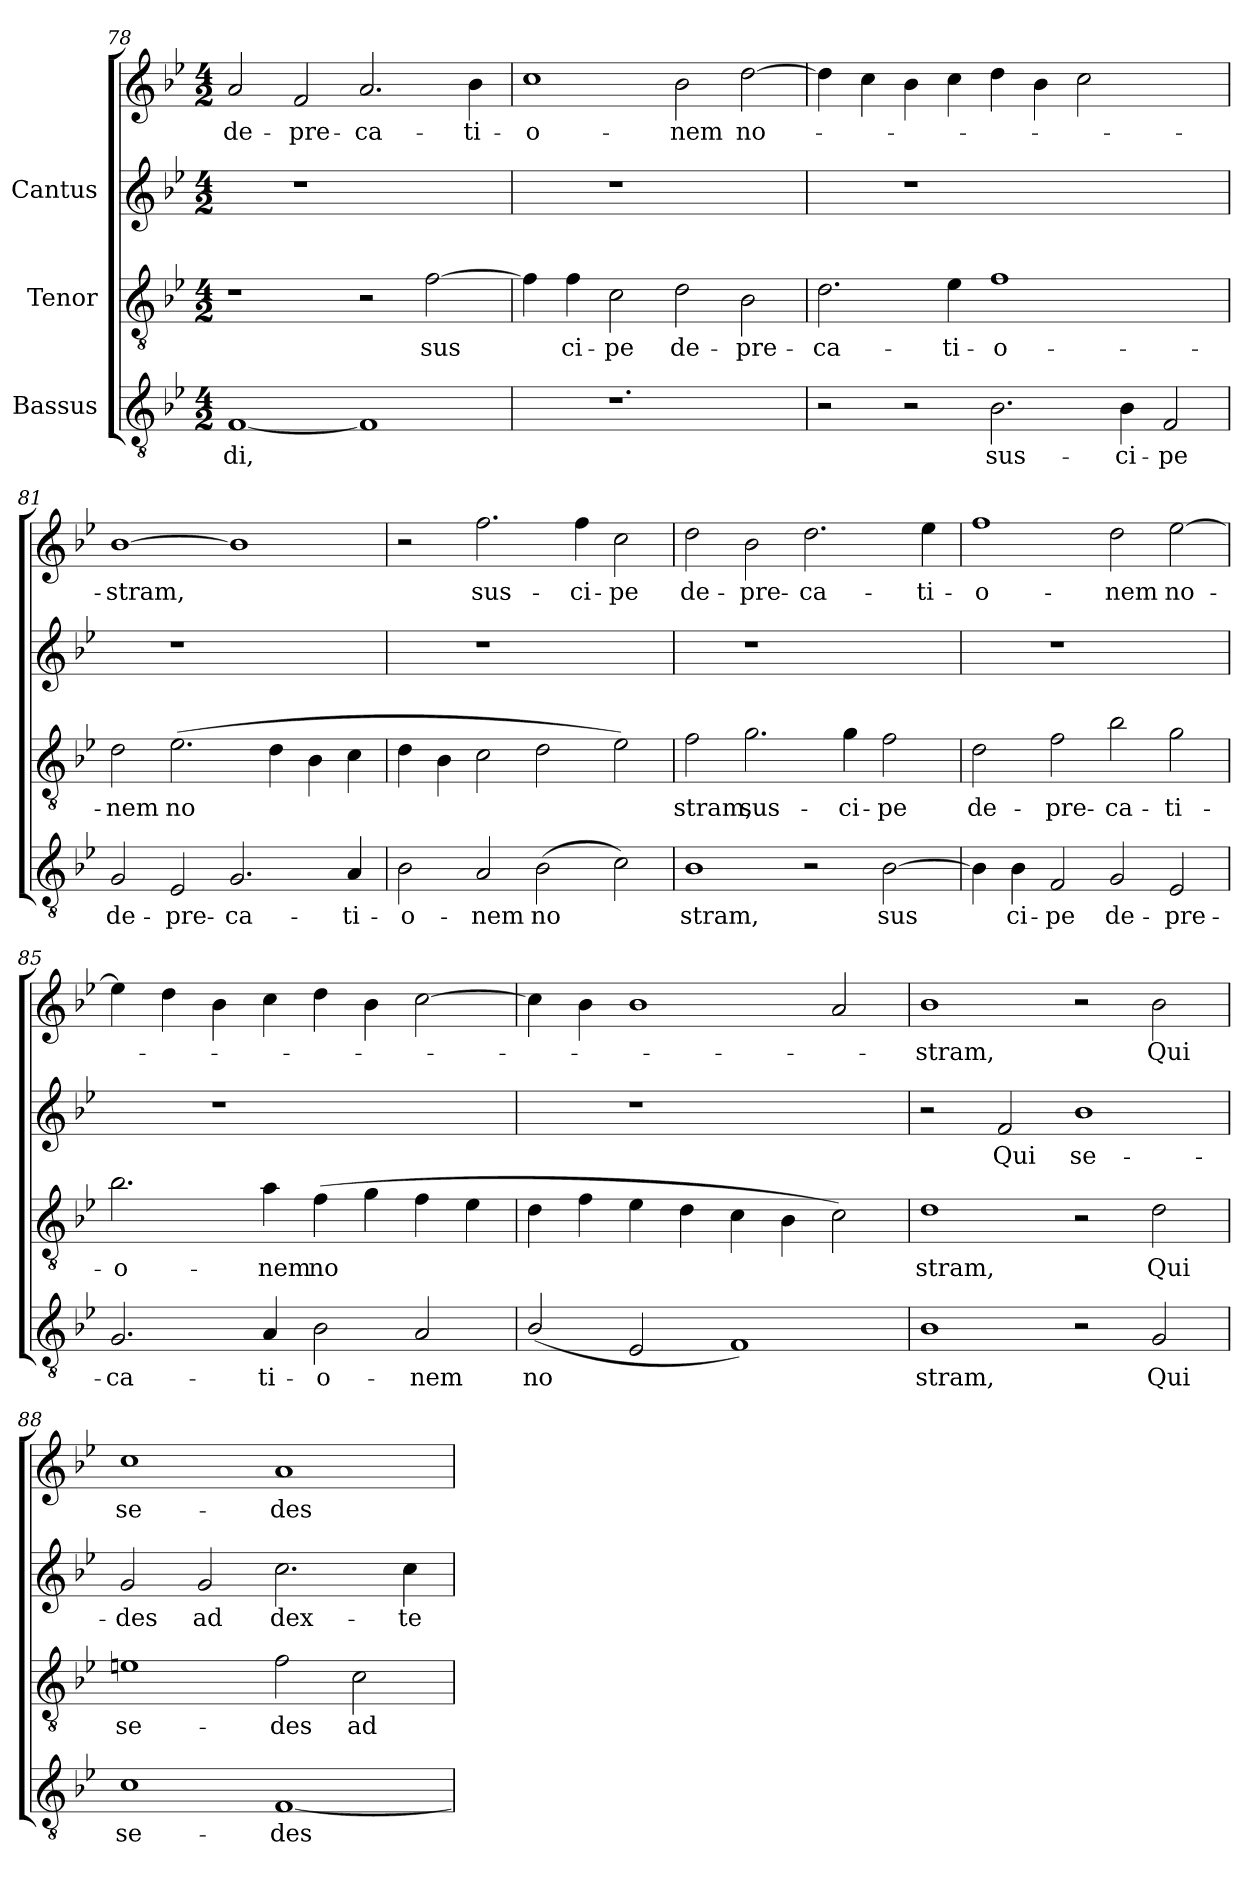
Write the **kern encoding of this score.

**kern	**text	**kern	**text	**kern	**text	**kern	**text
*part3	*part3	*part2	*part2	*part1	*part1	*part1	*part1
*staff4	*staff4	*staff3	*staff3	*staff2	*staff2	*staff1	*staff1
*I"Bassus	*	*I"Tenor	*	*I"Cantus	*	*	*
!!LO:PB:g=z
*clefGv2	*	*clefGv2	*	*clefG2	*	*clefG2	*
*k[b-e-]	*	*k[b-e-]	*	*k[b-e-]	*	*k[b-e-]	*
*B-:	*	*B-:	*	*B-:	*	*B-:	*
*M4/2	*	*M4/2	*	*M4/2	*	*M4/2	*
=78	=78	=78	=78	=78	=78	=78	=78
!	!LO:LY:b:cj	!	!	!	!	!	!LO:LY:b
[<1F	-di,	1r	.	2ryy	.	2a/	de-
!	!	!	!	!	!	!	!LO:LY:b
.	.	.	.	1r	.	2f/	-pre-
!	!LO:LY:b:cj	!	!	!	!	!	!LO:LY:b
1F]	.	2r	.	.	.	2.a/	-ca-
!	!	!	!LO:LY:b:cj	!	!	!	!
.	.	[>2f\	sus-	2ryy	.	.	.
!	!	!	!	!	!	!	!LO:LY:b
.	.	.	.	.	.	4b-\	-ti-
=79	=79	=79	=79	=79	=79	=79	=79
!	!	!	!LO:LY:b:cj	!	!	!	!LO:LY:b
2ryy	.	4f\]	-	2ryy	.	1cc	-o-
!	!	!	!LO:LY:b:cj	!	!	!	!
.	.	4f\	ci-	.	.	.	.
!	!	!	!LO:LY:b:cj	!	!	!	!
1.r	.	2c\	-pe	1r	.	.	.
!	!	!	!LO:LY:b:cj	!	!	!	!LO:LY:b
.	.	2d\	de-	.	.	2b-\	-nem
!	!	!	!LO:LY:b:cj	!	!	!	!LO:LY:b
.	.	2B-\	-pre-	2ryy	.	[>2dd\	no-
=80	=80	=80	=80	=80	=80	=80	=80
!	!	!	!LO:LY:b:cj	!	!	!	!
2r	.	2.d\	-ca-	2ryy	.	4dd\]	.
.	.	.	.	.	.	4cc\	.
2r	.	.	.	1r	.	4b-\	.
!	!	!	!LO:LY:b:cj	!	!	!	!
.	.	4e-\	-ti-	.	.	4cc\	.
!	!LO:LY:b:cj	!	!LO:LY:b:cj	!	!	!	!
2.B-\	sus-	1f	-o-	.	.	4dd\	.
.	.	.	.	.	.	4b-\	.
.	.	.	.	1ryy	.	2cc\	.
!	!LO:LY:b:cj	!	!	!	!	!	!
4B-\	-ci-	.	.	.	.	.	.
!	!LO:LY:b:cj	!	!	!	!	!	!
2F/	-pe	2ryy	.	.	.	2ryy	.
!!LO:LB:g=z
=81	=81	=81	=81	=81	=81	=81	=81
!	!LO:LY:b:cj	!	!LO:LY:b:cj	!	!	!	!LO:LY:b
2G/	de-	2d\	-nem	2ryy	.	[>1b-	-stram,
!	!LO:LY:b:cj	!	!LO:LY:b:cj	!	!	!	!
2E-/	-pre-	(>2.e-\	no-	1r	.	.	.
!	!LO:LY:b:cj	!	!	!	!	!	!LO:LY:b
2.G/	-ca-	.	.	.	.	1b-]	.
!	!	!	!LO:LY:b:cj	!	!	!	!
.	.	4d\	--	.	.	.	.
!	!	!	!LO:LY:b:cj	!	!	!	!
.	.	4B-\	--	2ryy	.	.	.
!	!LO:LY:b:cj	!	!LO:LY:b:cj	!	!	!	!
4A/	-ti-	4c\	--	.	.	.	.
=82	=82	=82	=82	=82	=82	=82	=82
!	!LO:LY:b:cj	!	!	!	!	!	!
2B-\	-o-	4d\	.	2ryy	.	2r	.
.	.	4B-\	.	.	.	.	.
!	!LO:LY:b:cj	!	!	!	!	!	!LO:LY:b
2A/	-nem	2c\	.	1r	.	2.ff\	sus-
!	!LO:LY:b:cj	!	!	!	!	!	!
(>2B-\	no-	2d\	.	.	.	.	.
!	!	!	!	!	!	!	!LO:LY:b
.	.	.	.	.	.	4ff\	-ci-
!	!LO:LY:b:cj	!	!	!	!	!	!LO:LY:b
2c\)	--	2e-\)	.	2ryy	.	2cc\	-pe
=83	=83	=83	=83	=83	=83	=83	=83
!	!LO:LY:b:cj	!	!LO:LY:b:cj	!	!	!	!LO:LY:b
1B-	-stram,	2f\	-stram,	2ryy	.	2dd\	de-
!	!	!	!LO:LY:b:cj	!	!	!	!LO:LY:b
.	.	2.g\	sus-	1r	.	2b-\	-pre-
!	!	!	!	!	!	!	!LO:LY:b
2r	.	.	.	.	.	2.dd\	-ca-
!	!	!	!LO:LY:b:cj	!	!	!	!
.	.	4g\	-ci-	.	.	.	.
!	!LO:LY:b:cj	!	!LO:LY:b:cj	!	!	!	!
[>2B-\	sus-	2f\	-pe	2ryy	.	.	.
!	!	!	!	!	!	!	!LO:LY:b
.	.	.	.	.	.	4ee-\	-ti-
!!LO:LB:g=z
=84	=84	=84	=84	=84	=84	=84	=84
!	!LO:LY:b:cj	!	!LO:LY:b:cj	!	!	!	!LO:LY:b
4B-\]	-	2d\	de-	2ryy	.	1ff	-o-
!	!LO:LY:b:cj	!	!	!	!	!	!
4B-\	ci-	.	.	.	.	.	.
!	!LO:LY:b:cj	!	!LO:LY:b:cj	!	!	!	!
2F/	-pe	2f\	-pre-	1r	.	.	.
!	!LO:LY:b:cj	!	!LO:LY:b:cj	!	!	!	!LO:LY:b
2G/	de-	2b-\	-ca-	.	.	2dd\	-nem
!	!LO:LY:b:cj	!	!LO:LY:b:cj	!	!	!	!LO:LY:b
2E-/	-pre-	2g\	-ti-	2ryy	.	[>2ee-\	no-
=85	=85	=85	=85	=85	=85	=85	=85
!	!LO:LY:b:cj	!	!LO:LY:b:cj	!	!	!	!
2.G/	-ca-	2.b-\	-o-	2ryy	.	4ee-\]	.
.	.	.	.	.	.	4dd\	.
.	.	.	.	1r	.	4b-\	.
!	!LO:LY:b:cj	!	!LO:LY:b:cj	!	!	!	!
4A/	-ti-	4a\	-nem	.	.	4cc\	.
!	!LO:LY:b:cj	!	!LO:LY:b:cj	!	!	!	!
2B-\	-o-	(>4f\	no-	.	.	4dd\	.
!	!	!	!LO:LY:b:cj	!	!	!	!
.	.	4g\	--	.	.	4b-\	.
!	!LO:LY:b:cj	!	!LO:LY:b:cj	!	!	!	!
2A/	-nem	4f\	--	2ryy	.	[>2cc\	.
!	!	!	!LO:LY:b:cj	!	!	!	!
.	.	4e-\	--	.	.	.	.
=86	=86	=86	=86	=86	=86	=86	=86
!	!LO:LY:b:cj	!	!	!	!	!	!
(<2B-/	no-	4d\	.	2ryy	.	4cc\]	.
.	.	4f\	.	.	.	4b-\	.
!	!LO:LY:b:cj	!	!	!	!	!	!
2E-/	--	4e-\	.	1r	.	1b-	.
.	.	4d\	.	.	.	.	.
!	!LO:LY:b:cj	!	!	!	!	!	!
1F)	--	4c\	.	.	.	.	.
.	.	4B-\	.	.	.	.	.
.	.	2c\)	.	2ryy	.	2a/	.
!!LO:LB:g=z
=87	=87	=87	=87	=87	=87	=87	=87
!	!LO:LY:b:cj	!	!LO:LY:b:cj	!	!	!	!LO:LY:b
1B-	-stram,	1d	-stram,	2r	.	1b-	-stram,
!	!	!	!	!	!LO:LY:b:cj	!	!
.	.	.	.	2f/	Qui	.	.
!	!	!	!	!	!LO:LY:b:cj	!	!
2r	.	2r	.	1b-	se-	2r	.
!	!LO:LY:b:cj	!	!LO:LY:b:cj	!	!	!	!LO:LY:b
2G/	Qui	2d\	Qui	.	.	2b-\	Qui
=88	=88	=88	=88	=88	=88	=88	=88
!	!LO:LY:b:cj	!	!LO:LY:b:cj	!	!LO:LY:b:cj	!	!LO:LY:b
1c	se-	1en	se-	2g/	des	1cc	-se-
!	!	!	!	!	!LO:LY:b:cj	!	!
.	.	.	.	2g/	ad	.	.
!	!LO:LY:b:cj	!	!LO:LY:b:cj	!	!LO:LY:b:cj	!	!LO:LY:b
[<1F	-des	2f\	-des	2.cc\	dex-	1a	-des
!	!	!	!LO:LY:b:cj	!	!	!	!
.	.	2c\	ad	.	.	.	.
!	!	!	!	!	!LO:LY:b:cj	!	!
.	.	.	.	4cc\	-te-	.	.
=	=	=	=	=	=	=	=
*-	*-	*-	*-	*-	*-	*-	*-
